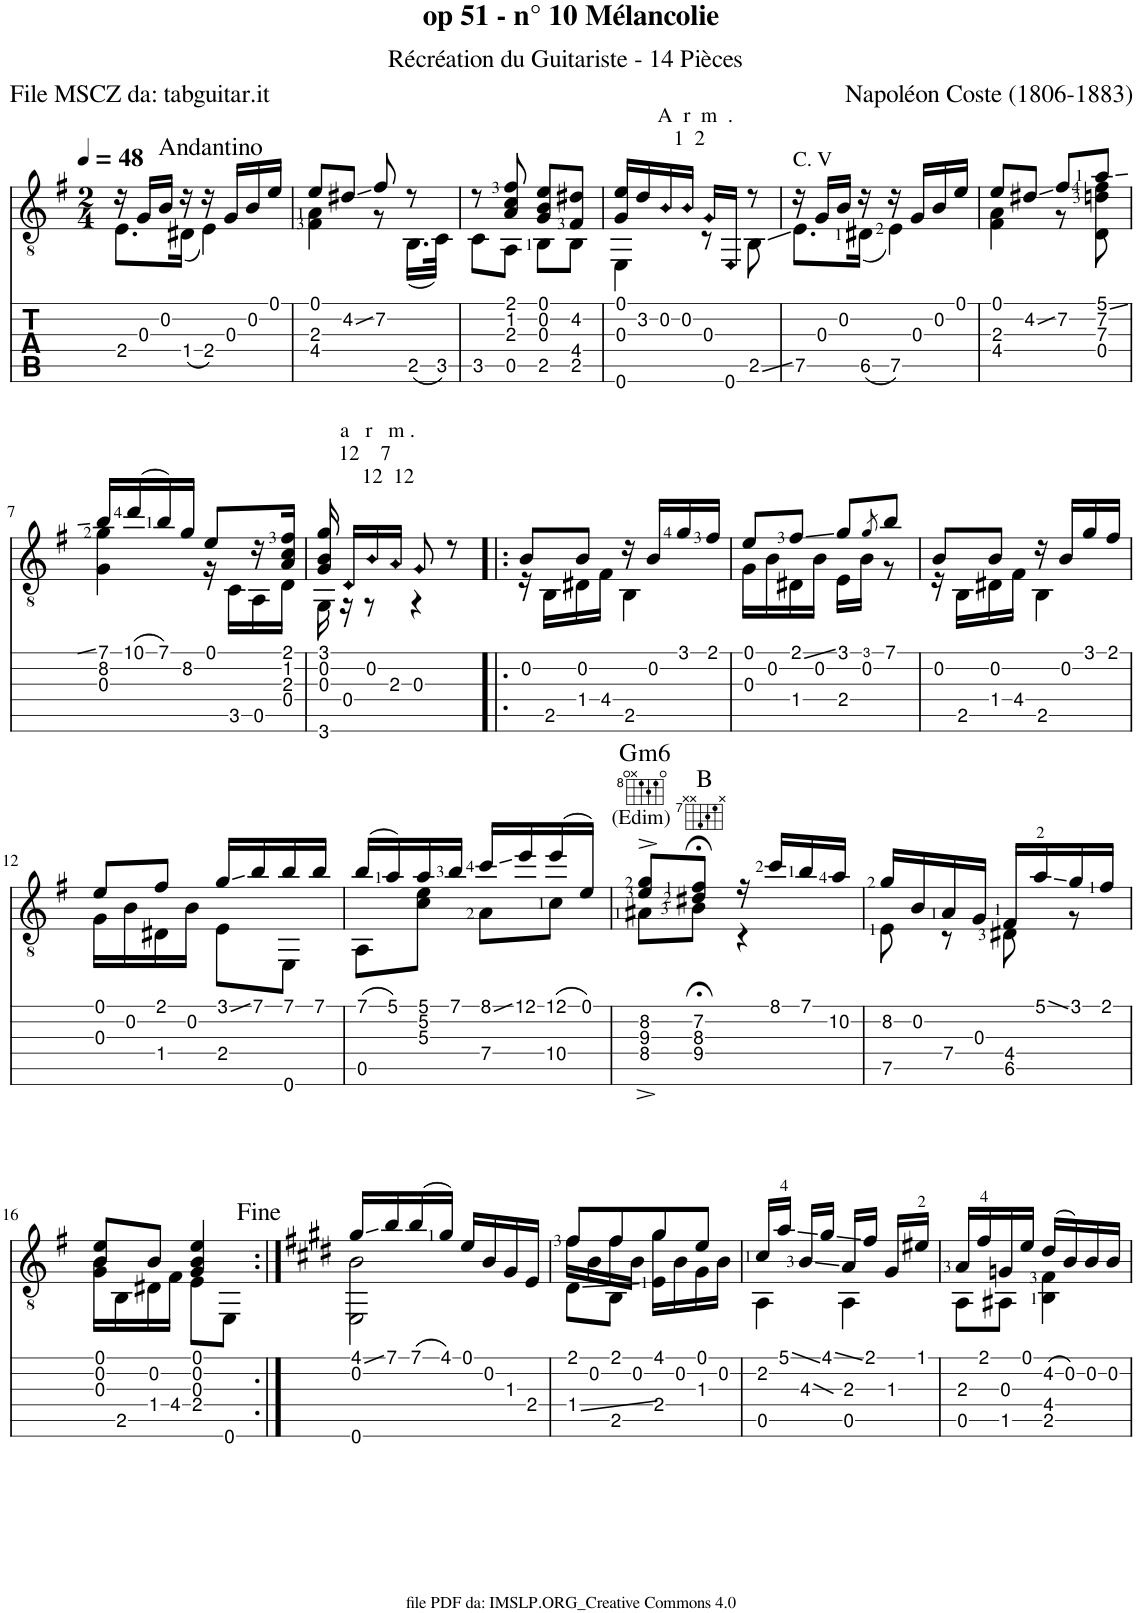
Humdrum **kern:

**kern	**kern	**harte
*part1	*part1	*part1
*staff2	*staff1	*
*I"Guitar	*	*
*I'Guit.	*	*
*stria6	*	*
*	*clefGv2	*
*k[f#]	*k[f#]	*
*M2/4	*M2/4	*
*MM48	*MM48	*
=1	=1	=1
*^	*^	*
16r	8.EL	16r	8.E\L	.
16GLL	.	16G/LL	.	.
!	!	!LO:TX:a:t=Andantino	!	!
16BJJ	.	16B/JJ	.	.
16r	16D#Jk	16r	(16D#X\Jk	.
16r	4E	16r	4E\)	.
16GLL	.	16G/LL	.	.
16B	.	16B/	.	.
16eJJ	.	16e/JJ	.	.
=2	=2	=2	=2	=2
8eL	4F# 4A	8e/L	4F#\ 4A\	.
8d#J	.	8d#X/J	.	.
8f#	8r	8f#/	8r	.
8r	16.BBLL	8r	(16.BB\LL	.
.	32CJJk	.	32C\JJk)	.
=3	=3	=3	=3	=3
8r	8CL	8r	8C\L	.
8A 8c 8f#	8AAJ	8A/ 8c/ 8f#/	8AA\J	.
8G\ 8B\ 8e\L	8BBL	8G/ 8B/ 8e/L	8BB\L	.
8F#\ 8d#\J	8BBJ	8F#/ 8d#X/J	8BB\J	.
=4	=4	=4	=4	=4
16G\ 16e\LL	4EE	16G/ 16e/LL	4EE\	.
16dJ	.	16d/	.	.
!	!	!LO:TX:a:t=A  r  m  .	!	!
!	!	!LO:TX:a:t=1  2	!	!
16BL	.	16B/	.	.
16BJJ	.	16B/JJ	.	.
16GLL	8r	16G/LL	8r	.
16EEJJ	.	16EE/JJ	.	.
8r	8BB	8r	8BB\	.
=5	=5	=5	=5	=5
!	!	!LO:TX:a:t=C. V	!	!
16r	8.EL	16r	8.E\L	.
16GLL	.	16G/LL	.	.
16BJJ	.	16B/JJ	.	.
16r	16D#Jk	16r	(16D#X\Jk	.
16r	4E	16r	4E\)	.
16GLL	.	16G/LL	.	.
16B	.	16B/	.	.
16eJJ	.	16e/JJ	.	.
=6	=6	=6	=6	=6
8eL	4F# 4A	8e/L	4F#\ 4A\	.
8d#J	.	8d#X/J	.	.
8f#L	8r	8f#/L	8r	.
8aJ	8D 8d 8f#	8a/J	8D\ 8dn\ 8f#\	.
!!LO:LB:g=z	!!
=7	=7	=7	=7	=7
16bLL	4G 4g	16b/LL	4G\ 4g\	.
16ddJ	.	(16dd/	.	.
16bL	.	16b/)	.	.
16gJJ	.	16g/JJ	.	.
8e	16r	8e/L	16r	.
.	16CLL	.	16C\LL	.
16r	16AA	16r	16AA\	.
16A 16c 16f#	16DJJ	16A/ 16c/ 16f#/JJ	16D\JJ	.
=8	=8	=8	=8	=8
16G\ 16B\ 16g\LL	16GG	16G/ 16B/ 16g/	16GG\	.
!	!	!LO:TX:a:t=a   r   m .	!	!
!	!	!LO:TX:a:t=12    7	!	!
!	!	!LO:TX:a:t=12  12	!	!
16DJ	16r	16D/LL	16r	.
16BL	8r	16B/	8r	.
16AJJ	.	16A/JJ	.	.
8G	4r	8G/	4r	.
8r	.	8r	.	.
=9!|:	=9!|:	=9!|:	=9!|:	=9!|:
8BL	16r	8B/L	16r	.
.	16BBLL	.	16BB\LL	.
8BJ	16D#	8B/J	16D#X\	.
.	16F#JJ	.	16F#\JJ	.
16r	4BB	16r	4BB\	.
16BLL	.	16B/LL	.	.
16g	.	16g/	.	.
16f#JJ	.	16f#/JJ	.	.
=10	=10	=10	=10	=10
8eL	16GLL	8e/L	16G\LL	.
.	16BJ	.	16B\	.
8f#J	16D#L	8f#/J	16D#X\	.
.	16BJJ	.	16B\JJ	.
8gL	16ELL	8g/L	16E\LL	.
.	16BJJ	.	16B\JJ	.
qg	.	8qg/	.	.
8bJ	8r	8b/J	8r	.
=11	=11	=11	=11	=11
8BL	16r	8B/L	16r	.
.	16BBLL	.	16BB\LL	.
8BJ	16D#	8B/J	16D#X\	.
.	16F#JJ	.	16F#\JJ	.
16r	4BB	16r	4BB\	.
16BLL	.	16B/LL	.	.
16g	.	16g/	.	.
16f#JJ	.	16f#/JJ	.	.
!!LO:LB:g=z	!!
=12	=12	=12	=12	=12
8eL	16GLL	8e/L	16G\LL	.
.	16BJ	.	16B\	.
8f#J	16D#L	8f#/J	16D#X\	.
.	16BJJ	.	16B\JJ	.
16gLL	8EL	16g/LL	8E\L	.
16bJ	.	16b/	.	.
16bL	8EEJ	16b/	8EE\J	.
16bJJ	.	16b/JJ	.	.
=13	=13	=13	=13	=13
16bLL	8AAL	(16b/LL	8AA\L	.
16aJ	.	16a/)	.	.
16aL	8c\ 8e\J	16a/	8c\ 8e\J	.
16bJJ	.	16b/JJ	.	.
16ccLL	8AL	16cc/LL	8A\L	.
16eeJ	.	16ee/	.	.
16eeL	8cJ	(16ee/	8c\J	.
16eJJ	.	16e/JJ)	.	.
=14	=14	=14	=14	=14
!	!	!LO:TX:a:t=(Edim)	!	!LO:H:kt=m6
8e^\ 8g^\L	8A#L	8e/^ 8g/^L	8A#X\L	G:min6
8d#;<\ 8f#;<\J	8BJ	8d#X/;< 8f#/;<J	8B\J	B:maj
16r	4r	16r	4r	.
16ccLL	.	16cc/LL	.	.
16b	.	16b/	.	.
16aJJ	.	16a/JJ	.	.
=15	=15	=15	=15	=15
16gLL	8E	16g/LL	8E\	.
16BJ	.	16B/	.	.
16AL	8r	16A/	8r	.
16GJJ	.	16G/JJ	.	.
16F#LL	8D#	16F#/LL	8D#X\	.
16aJ	.	16a/	.	.
16gL	8r	16g/	8r	.
16f#JJ	.	16f#/JJ	.	.
!!LO:LB:g=z	!!
=16	=16	=16	=16	=16
8B\ 8e\L	16G\ 16B\LL	8B/ 8e/L	16G\ 16B\LL	.
.	16BBJ	.	16BB\	.
8BJ	16D#L	8B/J	16D#X\	.
.	16F#JJ	.	16F#\JJ	.
4G 4B 4e	8EL	4G/ 4B/ 4e/	8E\L	.
.	8EEJ	.	8EE\J	.
=17:|!	=17:|!	=17:|!	=17:|!	=17:|!
*k[f#c#g#d#]	*	*k[f#c#g#d#]	*	*
16g#LL	2EE 2B	16g#/LL	2EE\ 2B\	.
16bJ	.	16b/	.	.
16bL	.	(16b/	.	.
16g#JJ	.	16g#/JJ)	.	.
16eLL	.	16e/LL	.	.
16BJ	.	16B/	.	.
16G#L	.	16G#/	.	.
16EJJ	.	16E/JJ	.	.
=18	=18	=18	=18	=18
*	*^	*	*^	*
8f#L	16f#LL	8D#L	8f#/L	16f#\LL	8D#\L	.
.	16BJ	.	.	16B\	.	.
8f#J	16f#L	8BBJ	8f#/	16f#\	8BB\J	.
.	16BJJ	.	.	16B\JJ	.	.
8g#L	16E\ 16g#\LL	4ryy	8g#/	16E\ 16g#\LL	4ryy	.
.	16BJ	.	.	16B\	.	.
8eJ	16G#L	.	8e/J	16G#\	.	.
.	16BJJ	.	.	16B\JJ	.	.
*	*v	*v	*	*	*	*
*	*	*	*v	*v	*
=19	=19	=19	=19	=19
16c#LL	4AA	16c#/LL	4AA\	.
16aJ	.	16a/JJ	.	.
16BL	.	16B/LL	.	.
16g#JJ	.	16g#/JJ	.	.
16ALL	4AA	16A/LL	4AA\	.
16f#J	.	16f#/JJ	.	.
16G#L	.	16G#/LL	.	.
16e#JJ	.	16e#X/JJ	.	.
=20	=20	=20	=20	=20
16ALL	8AAL	16A/LL	8AA\L	.
16f#J	.	16f#/	.	.
16GL	8AA#J	16Gn/	8AA#X\J	.
16eJJ	.	16e/JJ	.	.
16d#LL	4BB 4F#	(16d#/LL	4BB\ 4F#\	.
16BJ	.	16B/)	.	.
16BL	.	16B/	.	.
16BJJ	.	16B/JJ	.	.
*v	*v	*	*	*
*	*v	*v	*
=	=	=
*-	*-	*-
